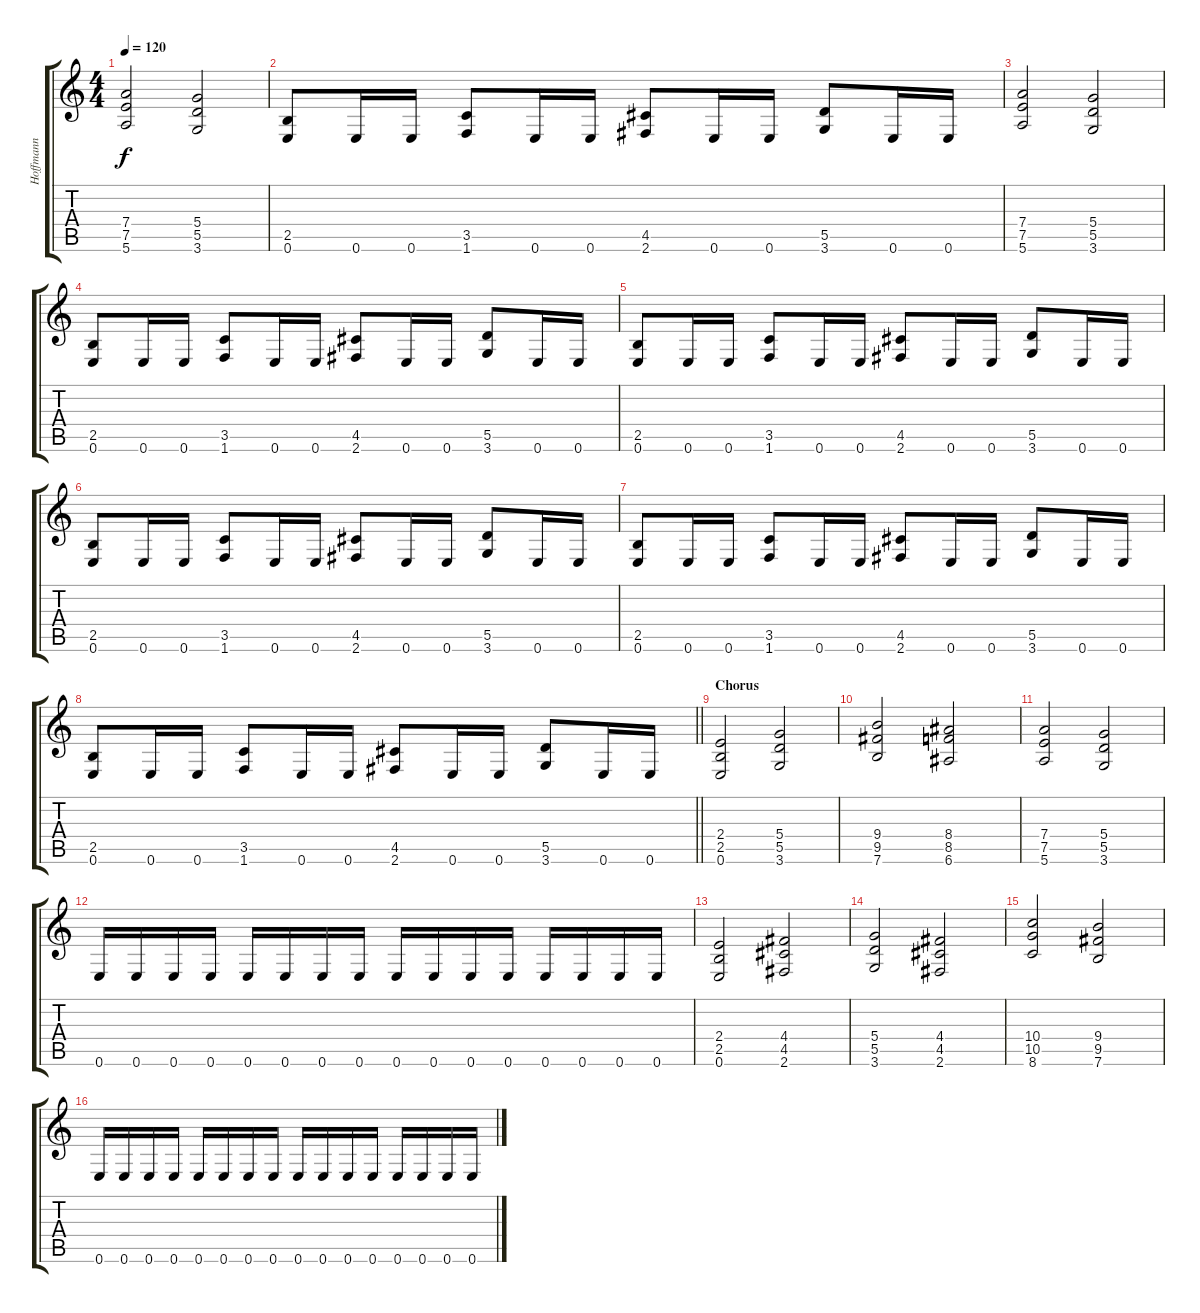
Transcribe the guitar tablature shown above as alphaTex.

\track ("Hoffmann" "Hoffmann") {instrument distortionguitar}
\staff {score tabs}
\tuning (E4 B3 G3 D3 A2 E2) {hide}
\ts (4 4)
\tempo 120
\clef g2
\ks c
(7.4 7.5 5.6).2{dy f} (5.4 5.5 3.6).2 |
(2.5 0.6).8 0.6.16 0.6.16 (3.5 1.6).8 0.6.16 0.6.16 (4.5 2.6).8 0.6.16 0.6.16 (5.5 3.6).8 0.6.16 0.6.16 |
(7.4 7.5 5.6).2 (5.4 5.5 3.6).2 |
(2.5 0.6).8 0.6.16 0.6.16 (3.5 1.6).8 0.6.16 0.6.16 (4.5 2.6).8 0.6.16 0.6.16 (5.5 3.6).8 0.6.16 0.6.16 |
(2.5 0.6).8 0.6.16 0.6.16 (3.5 1.6).8 0.6.16 0.6.16 (4.5 2.6).8 0.6.16 0.6.16 (5.5 3.6).8 0.6.16 0.6.16 |
(2.5 0.6).8 0.6.16 0.6.16 (3.5 1.6).8 0.6.16 0.6.16 (4.5 2.6).8 0.6.16 0.6.16 (5.5 3.6).8 0.6.16 0.6.16 |
(2.5 0.6).8 0.6.16 0.6.16 (3.5 1.6).8 0.6.16 0.6.16 (4.5 2.6).8 0.6.16 0.6.16 (5.5 3.6).8 0.6.16 0.6.16 |
\barLineRight lightlight
(2.5 0.6).8 0.6.16 0.6.16 (3.5 1.6).8 0.6.16 0.6.16 (4.5 2.6).8 0.6.16 0.6.16 (5.5 3.6).8 0.6.16 0.6.16 |
\section ("" "Chorus")
(2.4 2.5 0.6).2 (5.4 5.5 3.6).2 |
(9.4 9.5 7.6).2 (8.4 8.5 6.6).2 |
(7.4 7.5 5.6).2 (5.4 5.5 3.6).2 |
0.6.16 0.6.16 0.6.16 0.6.16 0.6.16 0.6.16 0.6.16 0.6.16 0.6.16 0.6.16 0.6.16 0.6.16 0.6.16 0.6.16 0.6.16 0.6.16 |
(2.4 2.5 0.6).2 (4.4 4.5 2.6).2 |
(5.4 5.5 3.6).2 (4.4 4.5 2.6).2 |
(10.4 10.5 8.6).2 (9.4 9.5 7.6).2 |
0.6.16 0.6.16 0.6.16 0.6.16 0.6.16 0.6.16 0.6.16 0.6.16 0.6.16 0.6.16 0.6.16 0.6.16 0.6.16 0.6.16 0.6.16 0.6.16
